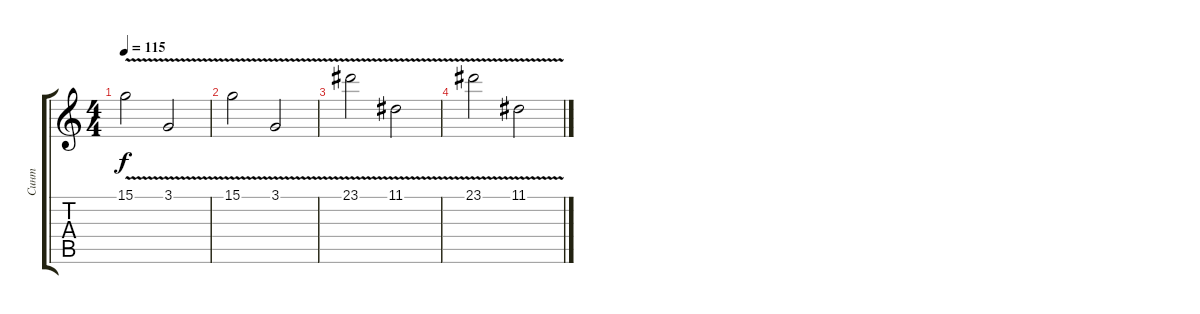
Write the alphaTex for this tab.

\track ("Синт" "Синт") {instrument lead2sawtooth}
\staff {score tabs}
\tuning (E4 B3 G3 D3 A2 E2) {hide}
\ts (4 4)
\tempo 115
\clef g2
\ks c
15.1{v}.2{dy f} 3.1{v}.2 |
15.1{v}.2 3.1{v}.2 |
23.1{v}.2 11.1{v}.2 |
23.1{v}.2 11.1{v}.2
